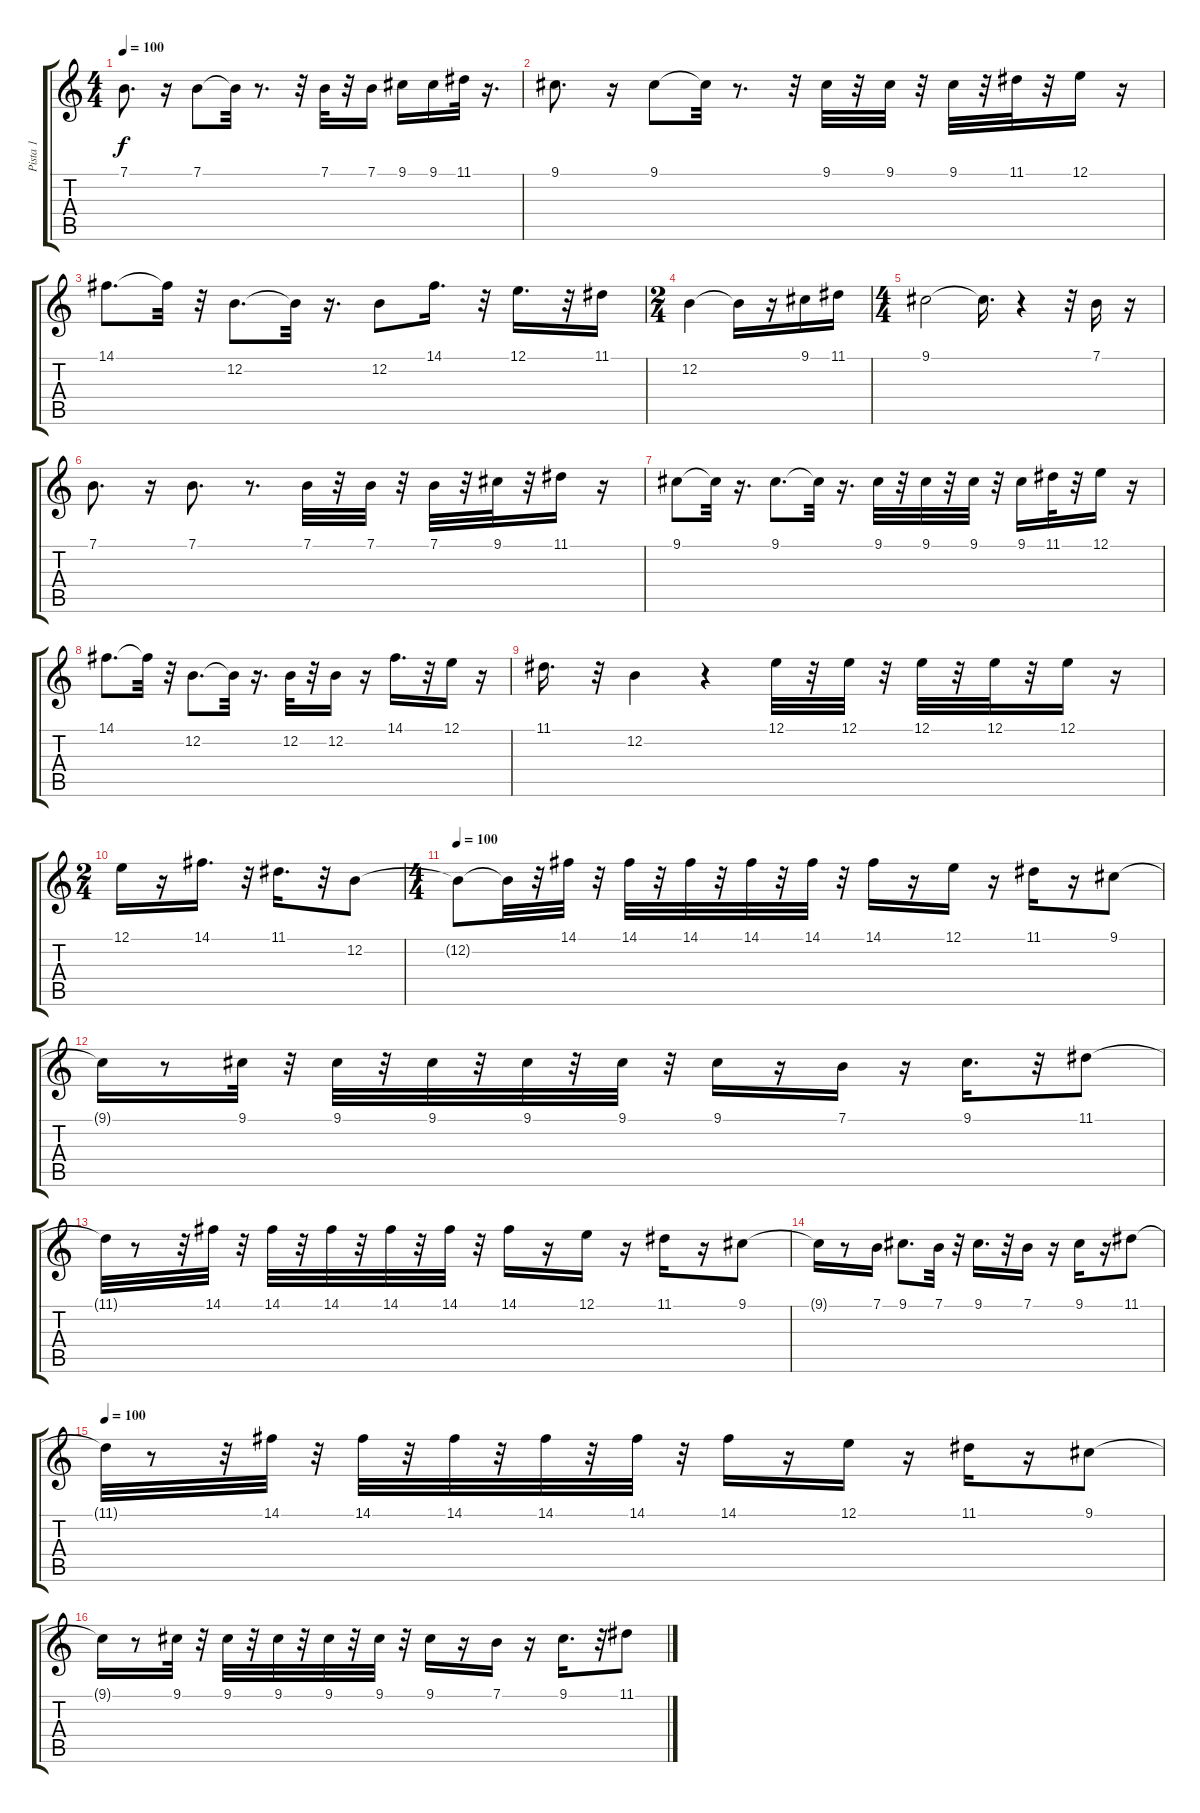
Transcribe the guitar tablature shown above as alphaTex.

\track ("Pista 1" "Pista 1") {instrument flute}
\staff {score tabs}
\tuning (E4 B3 G3 D3 A2 E2) {hide}
\ts (4 4)
\tempo 100
\clef g2
\ks c
7.1.8{d dy f} r.16 7.1.8 7.1{t}.32 r.8{d} r.32 7.1.32 r.32 7.1.16 9.1.16 9.1.16 11.1.32 r.16{d} |
9.1.8{d} r.16 9.1.8 9.1{t}.32 r.8{d} r.32 9.1.32 r.32 9.1.32 r.32 9.1.32 r.32 11.1.32 r.32 12.1.16 r.16 |
14.1.8{d} 14.1{t}.32 r.32 12.2.8{d} 12.2{t}.32 r.16{d} 12.2.8 14.1.16{d} r.32 12.1.16{d} r.32 11.1.16 |
\ts (2 4)
12.2.4 12.2{t}.16 r.16 9.1.16 11.1.16 |
\ts (4 4)
9.1.2 9.1{t}.16{d} r.4 r.32 7.1.16 r.16 |
7.1.8{d} r.16 7.1.8{d} r.8{d} 7.1.32 r.32 7.1.32 r.32 7.1.32 r.32 9.1.32 r.32 11.1.16 r.16 |
9.1.8 9.1{t}.32 r.16{d} 9.1.8{d} 9.1{t}.32 r.16{d} 9.1.32 r.32 9.1.32 r.32 9.1.32 r.32 9.1.16 11.1.32 r.32 12.1.16 r.16 |
14.1.8{d} 14.1{t}.32 r.32 12.2.8{d} 12.2{t}.32 r.16{d} 12.2.32 r.32 12.2.16 r.16 14.1.16{d} r.32 12.1.16 r.16 |
11.1.16{d} r.32 12.2.4 r.4 12.1.32 r.32 12.1.32 r.32 12.1.32 r.32 12.1.32 r.32 12.1.16 r.16 |
\ts (2 4)
12.1.16 r.16 14.1.16{d} r.32 11.1.16{d} r.32 12.2.8 |
\ts (4 4)
\tempo 100
12.2{t}.8 12.2{t}.32 r.32 14.1.32 r.32 14.1.32 r.32 14.1.32 r.32 14.1.32 r.32 14.1.32 r.32 14.1.16 r.16 12.1.16 r.16 11.1.16 r.16 9.1.8 |
9.1{t}.16 r.8 9.1.32 r.32 9.1.32 r.32 9.1.32 r.32 9.1.32 r.32 9.1.32 r.32 9.1.16 r.16 7.1.16 r.16 9.1.16{d} r.32 11.1.8 |
11.1{t}.32 r.8 r.32 14.1.32 r.32 14.1.32 r.32 14.1.32 r.32 14.1.32 r.32 14.1.32 r.32 14.1.16 r.16 12.1.16 r.16 11.1.16 r.16 9.1.8 |
9.1{t}.16 r.8 7.1.16 9.1.8{d} 7.1.32 r.32 9.1.16{d} r.32 7.1.16 r.16 9.1.16 r.16 11.1.8 |
\tempo 100
11.1{t}.32 r.8 r.32 14.1.32 r.32 14.1.32 r.32 14.1.32 r.32 14.1.32 r.32 14.1.32 r.32 14.1.16 r.16 12.1.16 r.16 11.1.16 r.16 9.1.8 |
9.1{t}.16 r.8 9.1.32 r.32 9.1.32 r.32 9.1.32 r.32 9.1.32 r.32 9.1.32 r.32 9.1.16 r.16 7.1.16 r.16 9.1.16{d} r.32 11.1.8
